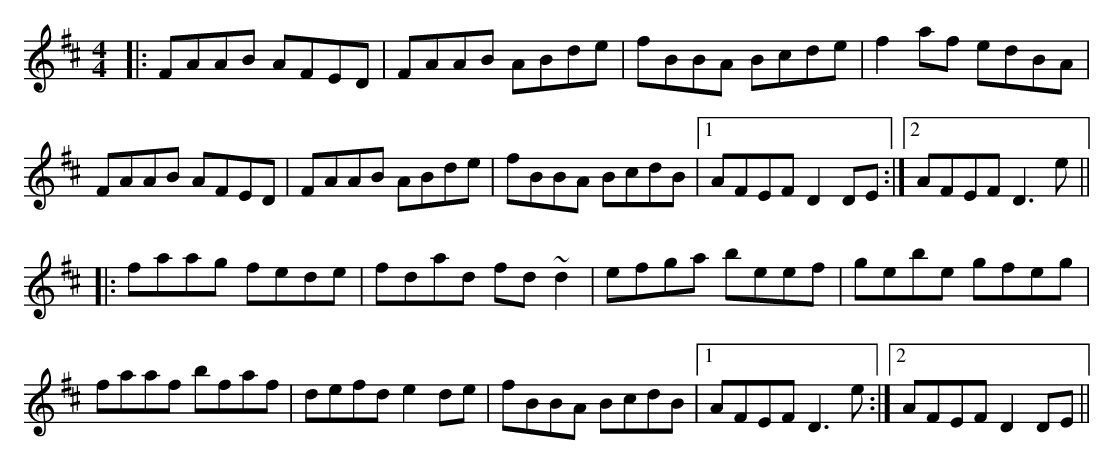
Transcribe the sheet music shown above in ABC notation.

X:1
M:4/4
K:D
|:FAAB AFED|FAAB ABde|fBBA Bcde|f2af edBA|
FAAB AFED|FAAB ABde|fBBA BcdB|1 AFEF D2DE:|2 AFEF D3e||
|:faag fede|fdad fd~d2|efga beef|gebe gfeg|
faaf bfaf|defd e2de|fBBA BcdB|1 AFEF D3e:|2 AFEF D2DE||
